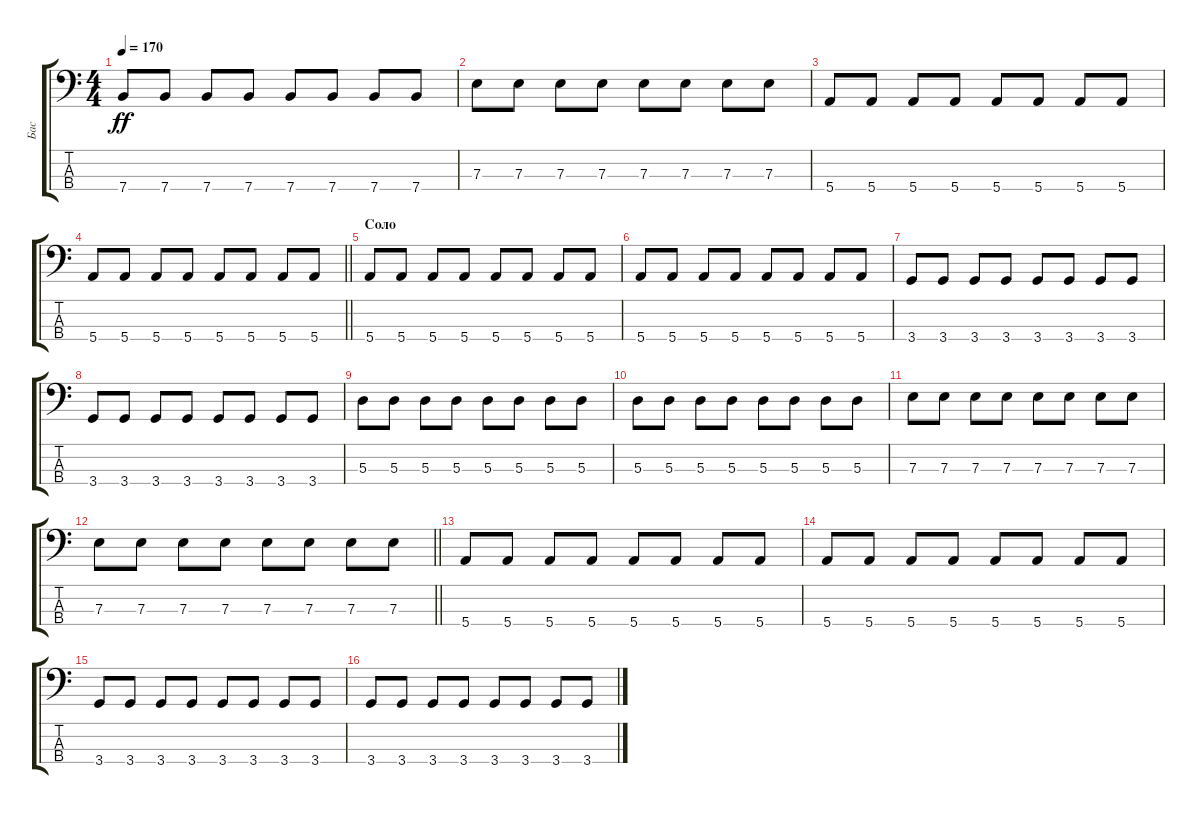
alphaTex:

\track ("Бас" "Бас") {instrument electricbassfinger}
\staff {score tabs}
\tuning (G2 D2 A1 E1) {hide}
\ts (4 4)
\tempo 170
\clef f4
\ks c
7.4.8{dy ff} 7.4.8 7.4.8 7.4.8 7.4.8 7.4.8 7.4.8 7.4.8 |
7.3.8 7.3.8 7.3.8 7.3.8 7.3.8 7.3.8 7.3.8 7.3.8 |
5.4.8 5.4.8 5.4.8 5.4.8 5.4.8 5.4.8 5.4.8 5.4.8 |
\barLineRight lightlight
5.4.8 5.4.8 5.4.8 5.4.8 5.4.8 5.4.8 5.4.8 5.4.8 |
\section ("" "Соло")
5.4.8 5.4.8 5.4.8 5.4.8 5.4.8 5.4.8 5.4.8 5.4.8 |
5.4.8 5.4.8 5.4.8 5.4.8 5.4.8 5.4.8 5.4.8 5.4.8 |
3.4.8 3.4.8 3.4.8 3.4.8 3.4.8 3.4.8 3.4.8 3.4.8 |
3.4.8 3.4.8 3.4.8 3.4.8 3.4.8 3.4.8 3.4.8 3.4.8 |
5.3.8 5.3.8 5.3.8 5.3.8 5.3.8 5.3.8 5.3.8 5.3.8 |
5.3.8 5.3.8 5.3.8 5.3.8 5.3.8 5.3.8 5.3.8 5.3.8 |
7.3.8 7.3.8 7.3.8 7.3.8 7.3.8 7.3.8 7.3.8 7.3.8 |
\barLineRight lightlight
7.3.8 7.3.8 7.3.8 7.3.8 7.3.8 7.3.8 7.3.8 7.3.8 |
\section ("" "")
5.4.8 5.4.8 5.4.8 5.4.8 5.4.8 5.4.8 5.4.8 5.4.8 |
5.4.8 5.4.8 5.4.8 5.4.8 5.4.8 5.4.8 5.4.8 5.4.8 |
3.4.8 3.4.8 3.4.8 3.4.8 3.4.8 3.4.8 3.4.8 3.4.8 |
3.4.8 3.4.8 3.4.8 3.4.8 3.4.8 3.4.8 3.4.8 3.4.8
